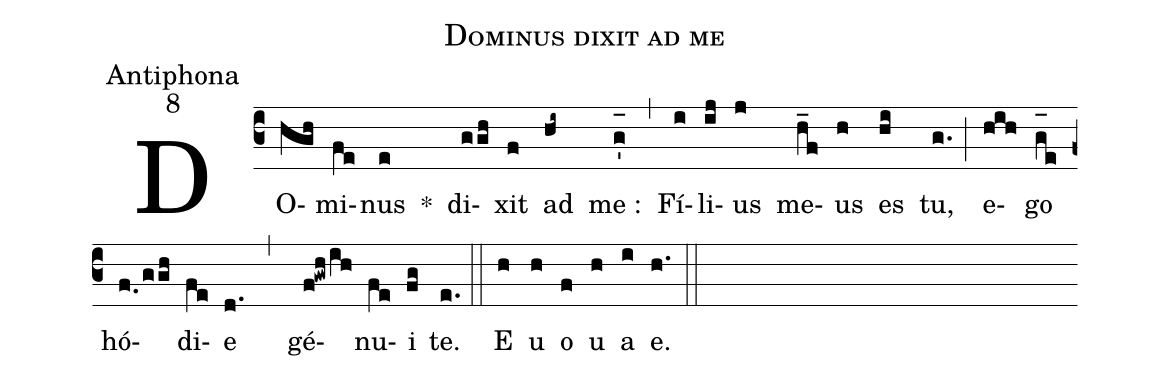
name:Dominus dixit ad me;
office-part:Antiphona;
mode:8;
%%
(c3) DO(hgh)mi(fe)nus(e) *() di(ggh)xit(f) ad(hi~) me :(g'_[oh:h]) (,) Fí(i)li(ij)us(j) me(h_f)us(h) es(hi) tu,(g.) (;) e(hih)go(g_[oh:h]e) hó(f.0/ggh)di(fe)e(d.) () (,) () gé(f!gwh/ih)nu(fe)i(fg) te.(e.) (::) <eu>E(h) u(h) o(f) u(h) a(i) e.</eu>(h.) (::)
